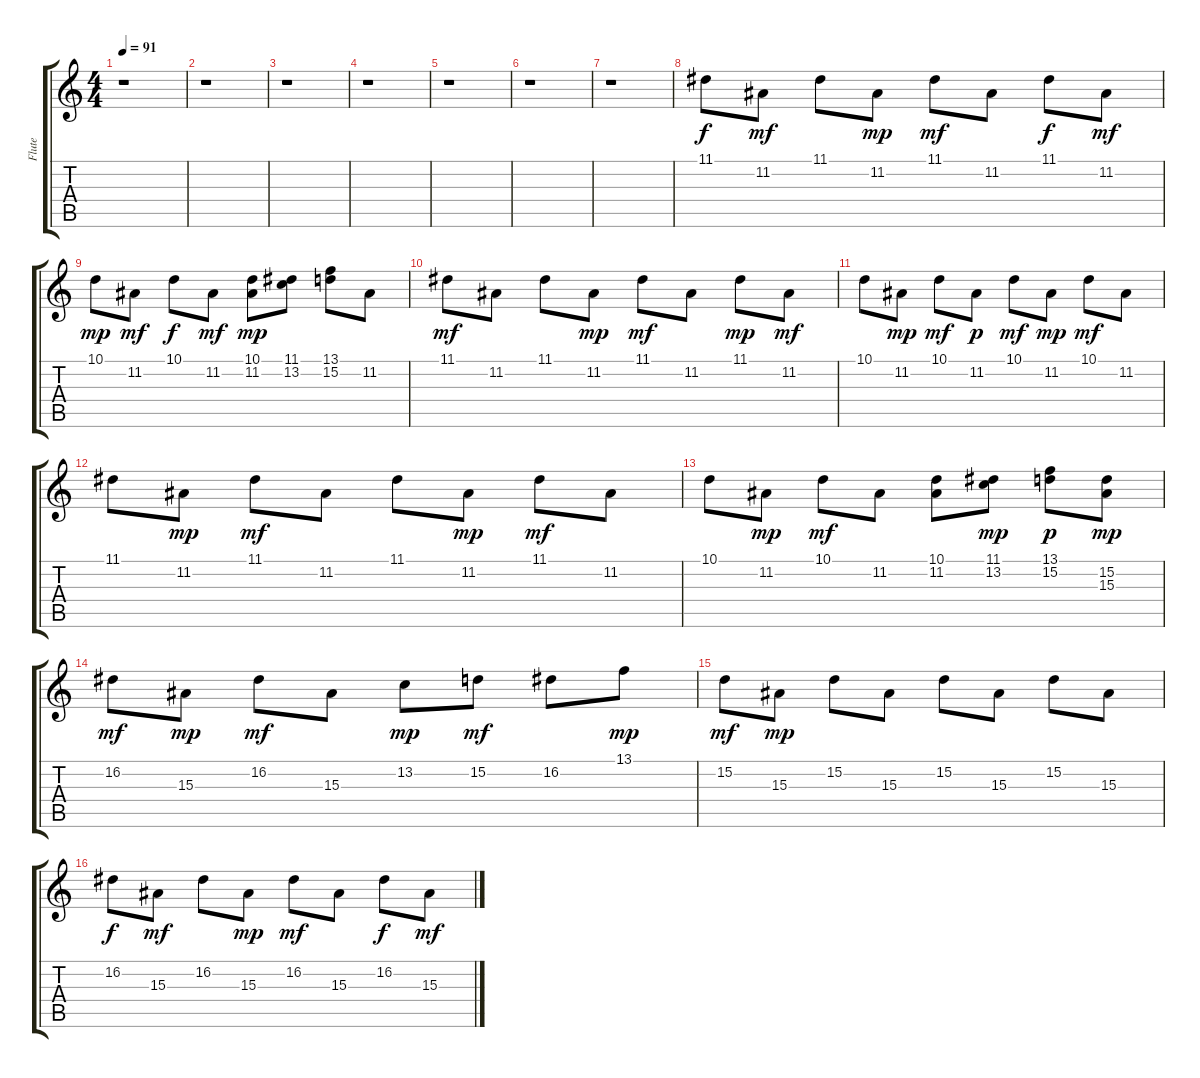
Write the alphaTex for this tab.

\track ("Flute" "Flute") {instrument flute}
\staff {score tabs}
\tuning (E4 B3 G3 D3 A2 E2) {hide}
\ts (4 4)
\tempo 91
\clef g2
\ks c
r.1{dy mf} |
r.1 |
r.1 |
r.1 |
r.1 |
r.1 |
r.1 |
11.1.8{dy f} 11.2.8{dy mf} 11.1.8 11.2.8{dy mp} 11.1.8{dy mf} 11.2.8 11.1.8{dy f} 11.2.8{dy mf} |
10.1.8{dy mp} 11.2.8{dy mf} 10.1.8{dy f} 11.2.8{dy mf} (10.1 11.2).8{dy mp} (11.1 13.2).8 (13.1 15.2).8 11.2.8 |
11.1.8{dy mf} 11.2.8 11.1.8 11.2.8{dy mp} 11.1.8{dy mf} 11.2.8 11.1.8{dy mp} 11.2.8{dy mf} |
10.1.8 11.2.8{dy mp} 10.1.8{dy mf} 11.2.8{dy p} 10.1.8{dy mf} 11.2.8{dy mp} 10.1.8{dy mf} 11.2.8 |
11.1.8 11.2.8{dy mp} 11.1.8{dy mf} 11.2.8 11.1.8 11.2.8{dy mp} 11.1.8{dy mf} 11.2.8 |
10.1.8 11.2.8{dy mp} 10.1.8{dy mf} 11.2.8 (10.1 11.2).8 (11.1 13.2).8{dy mp} (13.1 15.2).8{dy p} (15.2 15.3).8{dy mp} |
16.2.8{dy mf} 15.3.8{dy mp} 16.2.8{dy mf} 15.3.8 13.2.8{dy mp} 15.2.8{dy mf} 16.2.8 13.1.8{dy mp} |
15.2.8{dy mf} 15.3.8{dy mp} 15.2.8 15.3.8 15.2.8 15.3.8 15.2.8 15.3.8 |
16.2.8{dy f} 15.3.8{dy mf} 16.2.8 15.3.8{dy mp} 16.2.8{dy mf} 15.3.8 16.2.8{dy f} 15.3.8{dy mf}
